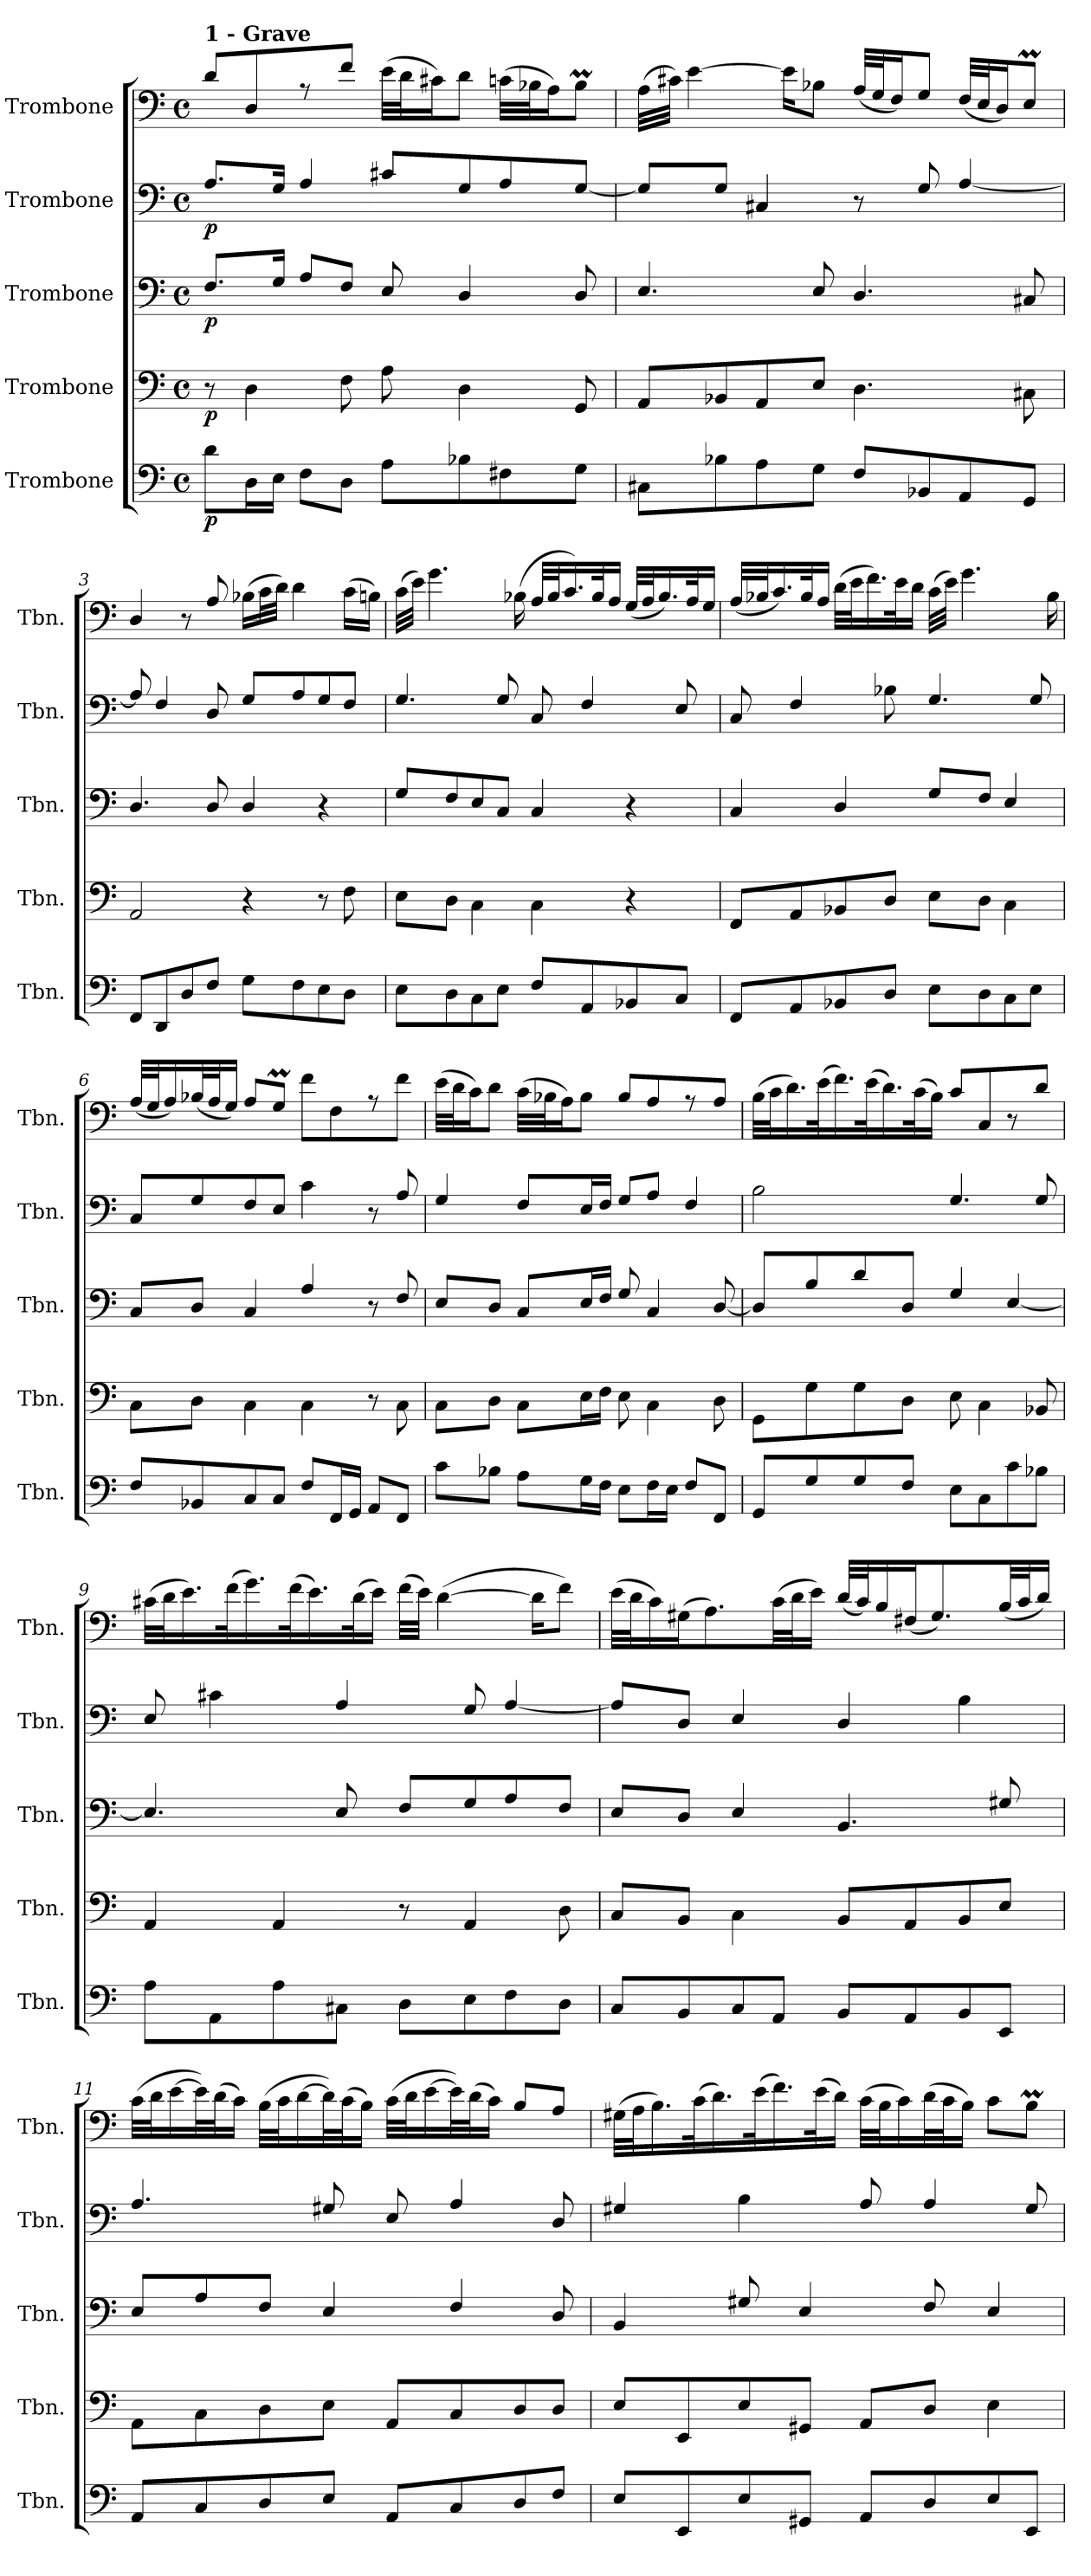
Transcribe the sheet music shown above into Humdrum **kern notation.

**kern	**dynam	**kern	**dynam	**kern	**dynam	**kern	**dynam	**kern
*part5	*part5	*part4	*part4	*part3	*part3	*part2	*part2	*part1
*staff5	*staff5	*staff4	*staff4	*staff3	*staff3	*staff2	*staff2	*staff1
*I"Trombone	*	*I"Trombone	*	*I"Trombone	*	*I"Trombone	*	*I"Trombone
*I'Tbn.	*	*I'Tbn.	*	*I'Tbn.	*	*I'Tbn.	*	*I'Tbn.
*clefF4	*	*clefF4	*	*clefF4	*	*clefF4	*	*clefF4
*k[]	*	*k[]	*	*k[]	*	*k[]	*	*k[]
*M4/4	*	*M4/4	*	*M4/4	*	*M4/4	*	*M4/4
*met(c)	*	*met(c)	*	*met(c)	*	*met(c)	*	*met(c)
*MM40	*	*MM40	*	*MM40	*	*MM40	*	*MM40
=1	=1	=1	=1	=1	=1	=1	=1	=1
!	!	!	!	!	!	!	!	!LO:TX:a:B:t=1 - Grave
!	!LO:DY:b	!	!LO:DY:b	!	!LO:DY:b	!	!LO:DY:b	!
8d\L	p	8r	p	8.F/L	p	8.A/L	p	8d/L
16D\L	.	4D\	.	.	.	.	.	8D/
16E\JJ	.	.	.	16G/Jk	.	16G/Jk	.	.
8F\L	.	.	.	8A/L	.	4A/	.	8r
8D\J	.	8F\	.	8F/J	.	.	.	8f/J
8A\L	.	8A\	.	8E/	.	8c#X/L	.	(>32e\LLL
.	.	.	.	.	.	.	.	32d\J
.	.	.	.	.	.	.	.	16c#X\J)
8B-X\	.	4D\	.	4D/	.	8G/	.	8d\J
8F#X\	.	.	.	.	.	8A/	.	(>32cn\LLL
.	.	.	.	.	.	.	.	32B-X\J
.	.	.	.	.	.	.	.	16A\J)
8G\J	.	8GG/	.	8D/	.	[8G/J	.	8B-M\J
=2	=2	=2	=2	=2	=2	=2	=2	=2
8C#X\L	.	8AA/L	.	4.E/	.	8G/L]	.	(>32A\LLL
.	.	.	.	.	.	.	.	32c#X\JJJ)
.	.	.	.	.	.	.	.	[4e\
8B-X\	.	8BB-X/	.	.	.	8G/J	.	.
8A\	.	8AA/	.	.	.	4C#X/	.	.
.	.	.	.	.	.	.	.	16e\KL]
8G\J	.	8E/J	.	8E/	.	.	.	8B-X\J
8F/L	.	4.D\	.	4.D/	.	8r	.	(32A/LLL
.	.	.	.	.	.	.	.	32G/J
.	.	.	.	.	.	.	.	16F/J)
8BB-X/	.	.	.	.	.	8G/	.	8G/J
8AA/	.	.	.	.	.	[4A/	.	(32F/LLL
.	.	.	.	.	.	.	.	32E/J
.	.	.	.	.	.	.	.	16D/J)
8GG/J	.	8C#X\	.	8C#X/	.	.	.	8Em/J
!!LO:LB:g=z
=3	=3	=3	=3	=3	=3	=3	=3	=3
8FF/L	.	2AA/	.	4.D/	.	8A/]	.	4D/
8DD/	.	.	.	.	.	4F/	.	.
8D/	.	.	.	.	.	.	.	8r
8F/J	.	.	.	8D/	.	8D/	.	8A/
8G\L	.	4r	.	4D/	.	8G/L	.	(>16B-X\LL
.	.	.	.	.	.	.	.	32c\L
.	.	.	.	.	.	.	.	32d\JJJ)
8F\	.	.	.	.	.	8A/	.	4d\
8E\	.	8r	.	4r	.	8G/	.	.
8D\J	.	8F\	.	.	.	8F/J	.	(>16c\LL
.	.	.	.	.	.	.	.	16Bn\JJ)
!!LO:PB:g=z
=4	=4	=4	=4	=4	=4	=4	=4	=4
8E\L	.	8E\L	.	8G/L	.	4.G/	.	(>32c\LLL
.	.	.	.	.	.	.	.	32e\JJJ)
.	.	.	.	.	.	.	.	4.g\
8D\	.	8D\J	.	8F/	.	.	.	.
8C\	.	4C\	.	8E/	.	.	.	.
8E\J	.	.	.	8C/J	.	8G/	.	.
.	.	.	.	.	.	.	.	(>16B-X\
8F/L	.	4C\	.	4C/	.	8C/	.	32A/LLL
.	.	.	.	.	.	.	.	32B-/J
.	.	.	.	.	.	.	.	16.c/)
8AA/	.	.	.	.	.	4F/	.	.
.	.	.	.	.	.	.	.	32B-/K
.	.	.	.	.	.	.	.	16A/JJ
8BB-X/	.	4r	.	4r	.	.	.	(32G/LLL
.	.	.	.	.	.	.	.	32A/J
.	.	.	.	.	.	.	.	16.B-/)
8C/J	.	.	.	.	.	8E/	.	.
.	.	.	.	.	.	.	.	32A/K
.	.	.	.	.	.	.	.	16G/JJ
=5	=5	=5	=5	=5	=5	=5	=5	=5
8FF/L	.	8FF/L	.	4C/	.	8C/	.	(32A/LLL
.	.	.	.	.	.	.	.	32B-X/J
.	.	.	.	.	.	.	.	16.c/)
8AA/	.	8AA/	.	.	.	4F/	.	.
.	.	.	.	.	.	.	.	32B-/K
.	.	.	.	.	.	.	.	16A/JJ
8BB-X/	.	8BB-X/	.	4D/	.	.	.	(>32d\LLL
.	.	.	.	.	.	.	.	32e\J
.	.	.	.	.	.	.	.	16.f\)
8D/J	.	8D/J	.	.	.	8B-X\	.	.
.	.	.	.	.	.	.	.	32e\K
.	.	.	.	.	.	.	.	16d\JJ
8E\L	.	8E\L	.	8G/L	.	4.G/	.	(>32c\LLL
.	.	.	.	.	.	.	.	32e\JJJ)
.	.	.	.	.	.	.	.	4.g\
8D\	.	8D\J	.	8F/J	.	.	.	.
8C\	.	4C\	.	4E/	.	.	.	.
8E\J	.	.	.	.	.	8G/	.	.
.	.	.	.	.	.	.	.	16B-\
!!LO:LB:g=z
=6	=6	=6	=6	=6	=6	=6	=6	=6
8F/L	.	8C\L	.	8C/L	.	8C/L	.	(32A/LLL
.	.	.	.	.	.	.	.	32G/J
.	.	.	.	.	.	.	.	16A/)
8BB-X/	.	8D\J	.	8D/J	.	8G/	.	(32B-X/L
.	.	.	.	.	.	.	.	32A/J
.	.	.	.	.	.	.	.	16G/JJ)
8C/	.	4C\	.	4C/	.	8F/	.	8A/L
8C/J	.	.	.	.	.	8E/J	.	8GM/J
8F/L	.	4C\	.	4A/	.	4c\	.	8f\L
16FF/L	.	.	.	.	.	.	.	8F\
16GG/JJ	.	.	.	.	.	.	.	.
8AA/L	.	8r	.	8r	.	8r	.	8r
8FF/J	.	8C\	.	8F/	.	8A/	.	8f\J
!!LO:PB:g=z
=7	=7	=7	=7	=7	=7	=7	=7	=7
8c\L	.	8C\L	.	8E/L	.	4G/	.	(>32e\LLL
.	.	.	.	.	.	.	.	32d\J
.	.	.	.	.	.	.	.	16c\J)
8B-X\J	.	8D\J	.	8D/J	.	.	.	8d\J
8A\L	.	8C\L	.	8C/L	.	8F/L	.	(>32c\LLL
.	.	.	.	.	.	.	.	32B-X\J
.	.	.	.	.	.	.	.	16A\J)
16G\L	.	16E\L	.	16E/L	.	16E/L	.	8B-\J
16F\JJ	.	16F\JJ	.	16F/JJ	.	16F/JJ	.	.
8E\L	.	8E\	.	8G/	.	8G/L	.	8B-/L
16F\L	.	4C\	.	4C/	.	8A/J	.	8A/
16E\JJ	.	.	.	.	.	.	.	.
8F/L	.	.	.	.	.	4F/	.	8r
8FF/J	.	8D\	.	[8D/	.	.	.	8A/J
=8	=8	=8	=8	=8	=8	=8	=8	=8
8GG/L	.	8GG\L	.	8D/L]	.	2B\	.	(>32B\LLL
.	.	.	.	.	.	.	.	32c\J
.	.	.	.	.	.	.	.	16.d\)
8G/	.	8G\	.	8B/	.	.	.	.
.	.	.	.	.	.	.	.	(>32e\K
.	.	.	.	.	.	.	.	16.f\)
8G/	.	8G\	.	8d/	.	.	.	.
.	.	.	.	.	.	.	.	(>32e\K
.	.	.	.	.	.	.	.	16.d\)
8F/J	.	8D\J	.	8D/J	.	.	.	.
.	.	.	.	.	.	.	.	(>32c\K
.	.	.	.	.	.	.	.	16B\JJ)
8E\L	.	8E\	.	4G/	.	4.G/	.	8c/L
8C\	.	4C\	.	.	.	.	.	8C/
8c\	.	.	.	[4E/	.	.	.	8r
8B-X\J	.	8BB-X/	.	.	.	8G/	.	8d/J
!!LO:LB:g=z
=9	=9	=9	=9	=9	=9	=9	=9	=9
8A\L	.	4AA/	.	4.E/]	.	8E/	.	(>32c#X\LLL
.	.	.	.	.	.	.	.	32d\J
.	.	.	.	.	.	.	.	16.e\)
8AA\	.	.	.	.	.	4c#X\	.	.
.	.	.	.	.	.	.	.	(>32f\K
.	.	.	.	.	.	.	.	16.g\)
8A\	.	4AA/	.	.	.	.	.	.
.	.	.	.	.	.	.	.	(>32f\K
.	.	.	.	.	.	.	.	16.e\)
8C#X\J	.	.	.	8E/	.	4A/	.	.
.	.	.	.	.	.	.	.	(>32d\K
.	.	.	.	.	.	.	.	16e\JJ)
8D\L	.	8r	.	8F/L	.	.	.	(>32f\LLL
.	.	.	.	.	.	.	.	32e\JJJ)
.	.	.	.	.	.	.	.	(>[4d\
8E\	.	4AA/	.	8G/	.	8G/	.	.
8F\	.	.	.	8A/	.	[4A/	.	.
.	.	.	.	.	.	.	.	16d\KL]
8D\J	.	8D\	.	8F/J	.	.	.	8f\J)
!!LO:PB:g=z
=10	=10	=10	=10	=10	=10	=10	=10	=10
8C/L	.	8C/L	.	8E/L	.	8A/L]	.	(>32e\LLL
.	.	.	.	.	.	.	.	32d\J
.	.	.	.	.	.	.	.	16c\)
8BB/	.	8BB/J	.	8D/J	.	8D/J	.	(>16G#X\J
.	.	.	.	.	.	.	.	8.A\)
8C/	.	4C\	.	4E/	.	4E/	.	.
8AA/J	.	.	.	.	.	.	.	(>32c\LL
.	.	.	.	.	.	.	.	32d\J
.	.	.	.	.	.	.	.	16e\JJ)
8BB/L	.	8BB/L	.	4.BB/	.	4D/	.	(32d/LLL
.	.	.	.	.	.	.	.	32c/J)
.	.	.	.	.	.	.	.	16B/
8AA/	.	8AA/	.	.	.	.	.	(16F#X/J
.	.	.	.	.	.	.	.	8.G#/)
8BB/	.	8BB/	.	.	.	4B\	.	.
8EE/J	.	8E/J	.	8G#X/	.	.	.	(32B/LL
.	.	.	.	.	.	.	.	32c/J
.	.	.	.	.	.	.	.	16d/JJ)
=11	=11	=11	=11	=11	=11	=11	=11	=11
8AA/L	.	8AA\L	.	8E/L	.	4.A/	.	(>32c\LLL
.	.	.	.	.	.	.	.	32d\J
.	.	.	.	.	.	.	.	[16e\
8C/	.	8C\	.	8A/	.	.	.	32e\L])
.	.	.	.	.	.	.	.	(>32d\J
.	.	.	.	.	.	.	.	16c\JJ)
8D/	.	8D\	.	8F/J	.	.	.	(>32B\LLL
.	.	.	.	.	.	.	.	32c\J
.	.	.	.	.	.	.	.	[16d\
8E/J	.	8E\J	.	4E/	.	8G#X/	.	32d\L])
.	.	.	.	.	.	.	.	(>32c\J
.	.	.	.	.	.	.	.	16B\JJ)
8AA/L	.	8AA/L	.	.	.	8E/	.	(>32c\LLL
.	.	.	.	.	.	.	.	32d\J
.	.	.	.	.	.	.	.	[16e\
8C/	.	8C/	.	4F/	.	4A/	.	32e\L])
.	.	.	.	.	.	.	.	(>32d\J
.	.	.	.	.	.	.	.	16c\JJ)
8D/	.	8D/	.	.	.	.	.	8B/L
8F/J	.	8D/J	.	8D/	.	8D/	.	8A/J
!!LO:PB:g=z
=12	=12	=12	=12	=12	=12	=12	=12	=12
8E/L	.	8E/L	.	4BB/	.	4G#X/	.	(>32G#X\LLL
.	.	.	.	.	.	.	.	32A\J
.	.	.	.	.	.	.	.	16.B\)
8EE/	.	8EE/	.	.	.	.	.	.
.	.	.	.	.	.	.	.	(>32c\K
.	.	.	.	.	.	.	.	16.d\)
8E/	.	8E/	.	8G#X/	.	4B\	.	.
.	.	.	.	.	.	.	.	(>32e\K
.	.	.	.	.	.	.	.	16.f\)
8GG#X/J	.	8GG#X/J	.	4E/	.	.	.	.
.	.	.	.	.	.	.	.	(>32e\K
.	.	.	.	.	.	.	.	16d\JJ)
8AA/L	.	8AA/L	.	.	.	8A/	.	(>32c\LLL
.	.	.	.	.	.	.	.	32B\J
.	.	.	.	.	.	.	.	16c\)
8D/	.	8D/J	.	8F/	.	4A/	.	(>32d\L
.	.	.	.	.	.	.	.	32c\J
.	.	.	.	.	.	.	.	16B\JJ)
8E/	.	4E\	.	4E/	.	.	.	8c\L
8EE/J	.	.	.	.	.	8G#/	.	8Bm\J
=	=	=	=	=	=	=	=	=
*-	*-	*-	*-	*-	*-	*-	*-	*-
